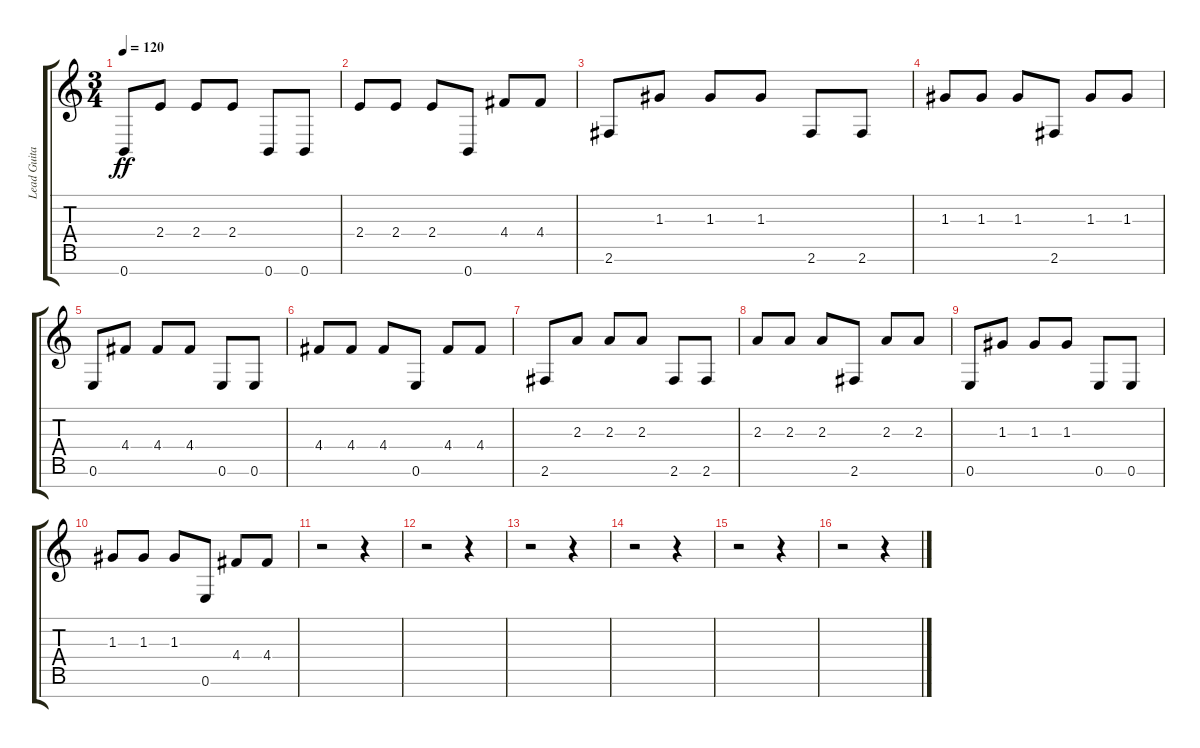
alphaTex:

\track ("Lead Guitar II" "Lead Guita") {instrument distortionguitar}
\staff {score tabs}
\tuning (E4 B3 G3 D3 A2 E2 B1) {hide}
\ts (3 4)
\tempo 120
\clef g2
\ks c
0.7.8{dy ff} 2.4.8 2.4.8 2.4.8 0.7.8 0.7.8 |
2.4.8 2.4.8 2.4.8 0.7.8 4.4.8 4.4.8 |
2.6.8 1.3.8 1.3.8 1.3.8 2.6.8 2.6.8 |
1.3.8 1.3.8 1.3.8 2.6.8 1.3.8 1.3.8 |
0.6.8 4.4.8 4.4.8 4.4.8 0.6.8 0.6.8 |
4.4.8 4.4.8 4.4.8 0.6.8 4.4.8 4.4.8 |
2.6.8 2.3.8 2.3.8 2.3.8 2.6.8 2.6.8 |
2.3.8 2.3.8 2.3.8 2.6.8 2.3.8 2.3.8 |
0.6.8 1.3.8 1.3.8 1.3.8 0.6.8 0.6.8 |
1.3.8 1.3.8 1.3.8 0.6.8 4.4.8 4.4.8 |
r.2 r.4 |
r.2 r.4 |
r.2 r.4 |
r.2 r.4 |
r.2 r.4 |
r.2 r.4
